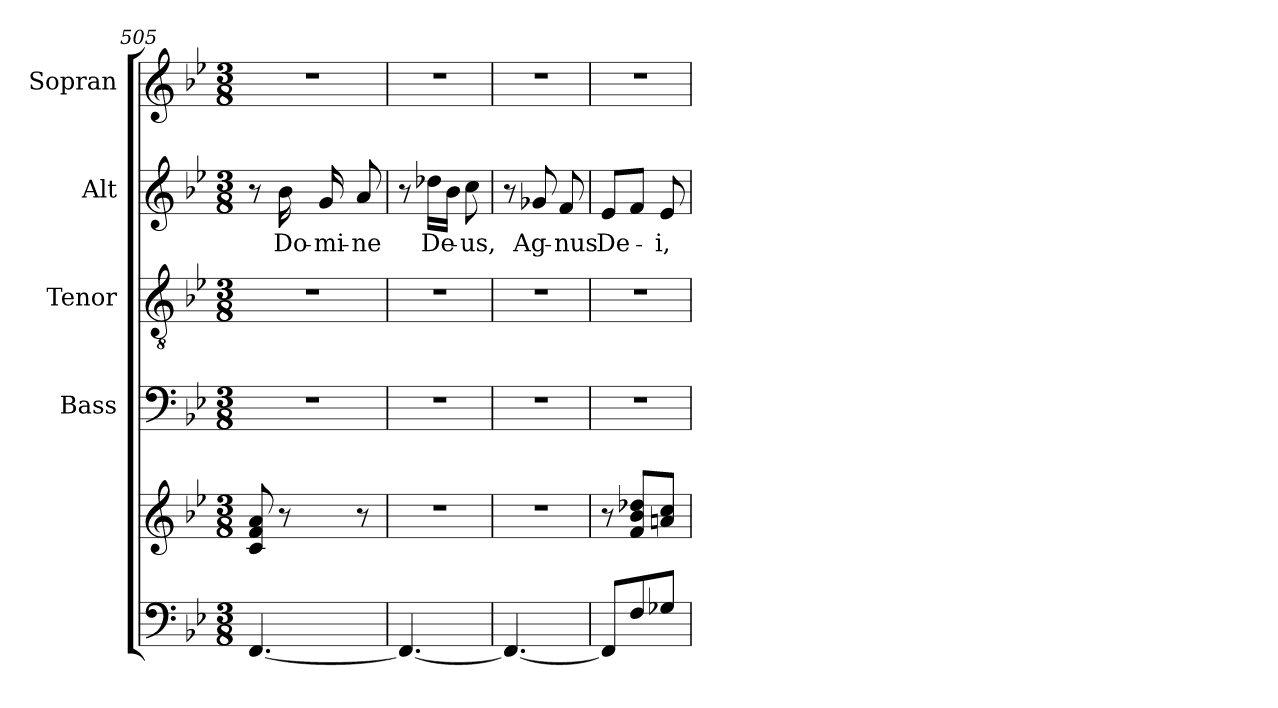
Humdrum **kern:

**kern	**kern	**kern	**kern	**kern	**text	**kern
*part5	*part5	*part4	*part3	*part2	*part2	*part1
*staff6	*staff5	*staff4	*staff3	*staff2	*staff2	*staff1
*	*	*I"Bass	*I"Tenor	*I"Alt	*	*I"Sopran
*	*	*I'B.	*I'T.	*I'A.	*	*I'S.
!!LO:PB:g=z
*clefF4	*clefG2	*clefF4	*clefGv2	*clefG2	*	*clefG2
*k[b-e-]	*k[b-e-]	*k[b-e-]	*k[b-e-]	*k[b-e-]	*	*k[b-e-]
*B-:	*B-:	*B-:	*B-:	*B-:	*	*B-:
*M3/8	*M3/8	*M3/8	*M3/8	*M3/8	*	*M3/8
=505	=505	=505	=505	=505	=505	=505
[4.FF/	8c/ 8f/ 8a/	4.r	4.r	8r	.	4.r
!	!	!	!	!	!LO:LY:b	!
.	8r	.	.	16b-\	Do-	.
!	!	!	!	!	!LO:LY:b	!
.	.	.	.	16g/	-mi-	.
!	!	!	!	!	!LO:LY:b	!
.	8r	.	.	8a/	-ne	.
=506	=506	=506	=506	=506	=506	=506
4.FF/_	4.r	4.r	4.r	8r	.	4.r
!	!	!	!	!	!LO:LY:b	!
.	.	.	.	16dd-X\LL	De-	.
.	.	.	.	16b-\JJ	.	.
!	!	!	!	!	!LO:LY:b	!
.	.	.	.	8cc\	-us,	.
=507	=507	=507	=507	=507	=507	=507
4.FF/_	4.r	4.r	4.r	8r	.	4.r
!	!	!	!	!	!LO:LY:b	!
.	.	.	.	8g-X/	Ag-	.
!	!	!	!	!	!LO:LY:b	!
.	.	.	.	8f/	-nus	.
=508	=508	=508	=508	=508	=508	=508
!	!	!	!	!	!LO:LY:b	!
8FF/L]	8r	4.r	4.r	8e-/L	De-	4.r
8F/	8f/ 8b-/ 8dd-X/L	.	.	8f/J	.	.
!	!	!	!	!	!LO:LY:b	!
8G-X/J	8an/ 8cc/J	.	.	8e-/	-i,	.
=	=	=	=	=	=	=
*-	*-	*-	*-	*-	*-	*-
